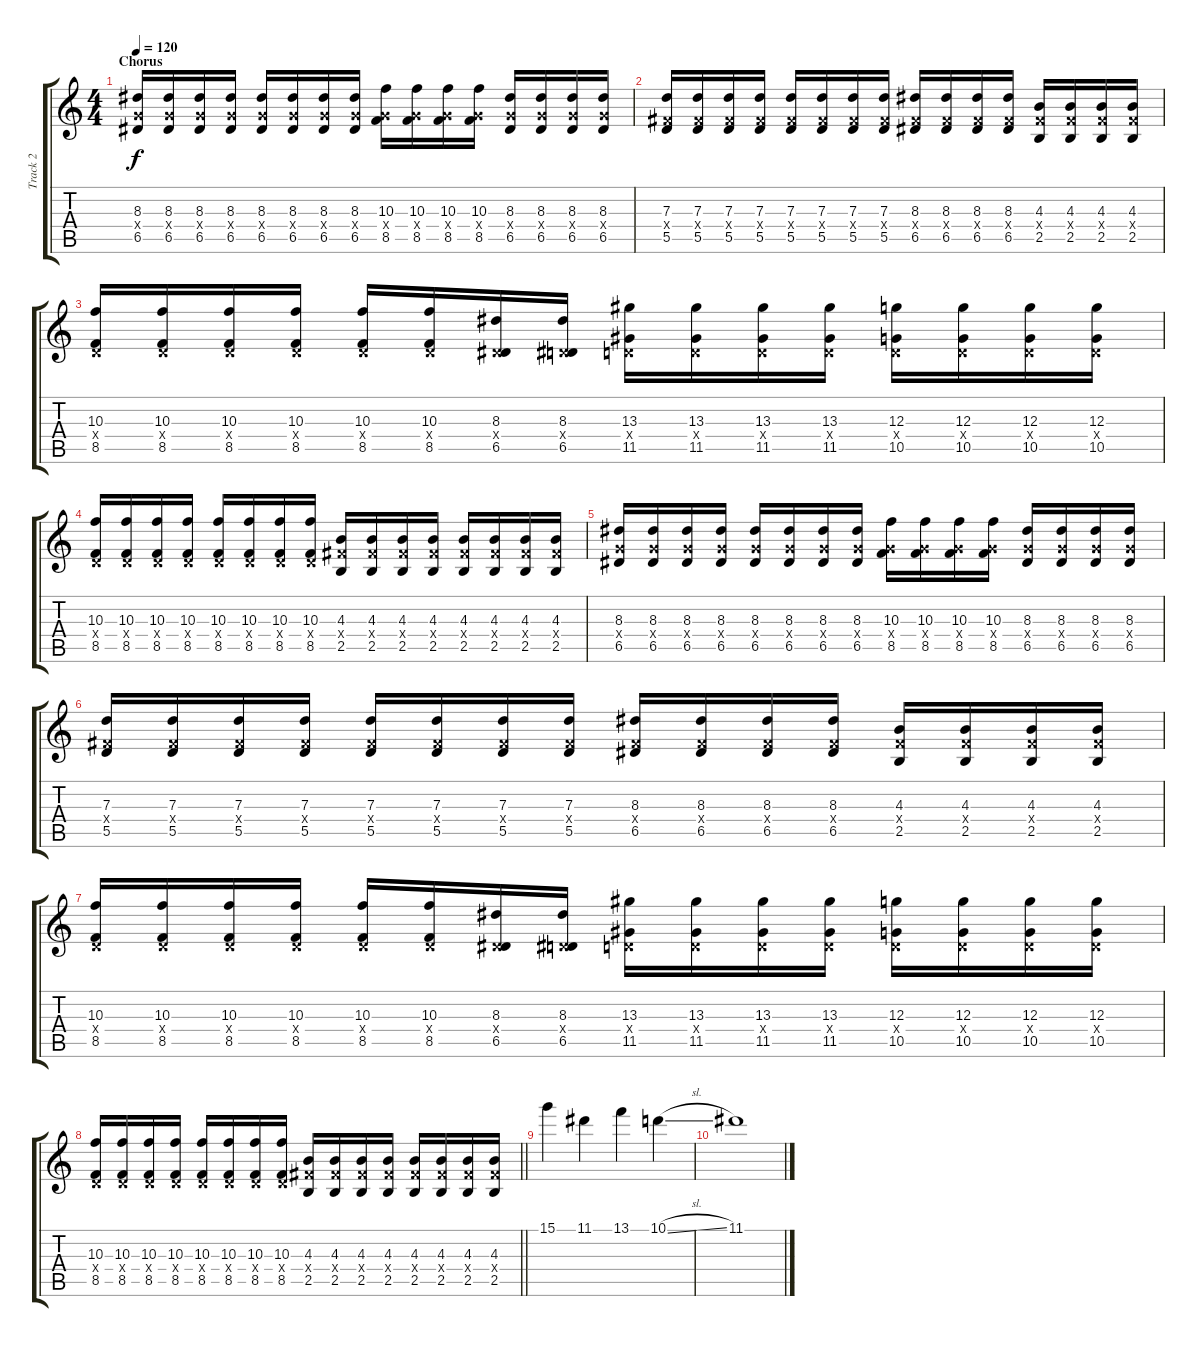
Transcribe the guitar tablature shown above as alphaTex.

\track ("Track 2" "Track 2") {instrument distortionguitar}
\staff {score tabs}
\tuning (E4 B3 G3 D3 A2 D2) {hide}
\ts (4 4)
\section ("" "Chorus ")
\tempo 120
\clef g2
\ks c
(8.3 5.4{x} 6.5).16{dy f} (8.3 5.4{x} 6.5).16 (8.3 5.4{x} 6.5).16 (8.3 5.4{x} 6.5).16 (8.3 5.4{x} 6.5).16 (8.3 5.4{x} 6.5).16 (8.3 5.4{x} 6.5).16 (8.3 5.4{x} 6.5).16 (10.3 5.4{x} 8.5).16 (10.3 5.4{x} 8.5).16 (10.3 5.4{x} 8.5).16 (10.3 5.4{x} 8.5).16 (8.3 5.4{x} 6.5).16 (8.3 5.4{x} 6.5).16 (8.3 5.4{x} 6.5).16 (8.3 5.4{x} 6.5).16 |
(7.3 4.4{x} 5.5).16 (7.3 4.4{x} 5.5).16 (7.3 4.4{x} 5.5).16 (7.3 4.4{x} 5.5).16 (7.3 4.4{x} 5.5).16 (7.3 4.4{x} 5.5).16 (7.3 4.4{x} 5.5).16 (7.3 4.4{x} 5.5).16 (8.3 4.4{x} 6.5).16 (8.3 4.4{x} 6.5).16 (8.3 4.4{x} 6.5).16 (8.3 4.4{x} 6.5).16 (4.3 4.4{x} 2.5).16 (4.3 4.4{x} 2.5).16 (4.3 4.4{x} 2.5).16 (4.3 4.4{x} 2.5).16 |
(10.3 0.4{x} 8.5).16 (10.3 0.4{x} 8.5).16 (10.3 0.4{x} 8.5).16 (10.3 0.4{x} 8.5).16 (10.3 0.4{x} 8.5).16 (10.3 0.4{x} 8.5).16 (8.3 0.4{x} 6.5).16 (8.3 0.4{x} 6.5).16 (13.3 0.4{x} 11.5).16 (13.3 0.4{x} 11.5).16 (13.3 0.4{x} 11.5).16 (13.3 0.4{x} 11.5).16 (12.3 0.4{x} 10.5).16 (12.3 0.4{x} 10.5).16 (12.3 0.4{x} 10.5).16 (12.3 0.4{x} 10.5).16 |
(10.3 0.4{x} 8.5).16 (10.3 0.4{x} 8.5).16 (10.3 0.4{x} 8.5).16 (10.3 0.4{x} 8.5).16 (10.3 0.4{x} 8.5).16 (10.3 0.4{x} 8.5).16 (10.3 0.4{x} 8.5).16 (10.3 0.4{x} 8.5).16 (4.3 4.4{x} 2.5).16 (4.3 4.4{x} 2.5).16 (4.3 4.4{x} 2.5).16 (4.3 4.4{x} 2.5).16 (4.3 4.4{x} 2.5).16 (4.3 4.4{x} 2.5).16 (4.3 4.4{x} 2.5).16 (4.3 4.4{x} 2.5).16 |
(8.3 5.4{x} 6.5).16 (8.3 5.4{x} 6.5).16 (8.3 5.4{x} 6.5).16 (8.3 5.4{x} 6.5).16 (8.3 5.4{x} 6.5).16 (8.3 5.4{x} 6.5).16 (8.3 5.4{x} 6.5).16 (8.3 5.4{x} 6.5).16 (10.3 5.4{x} 8.5).16 (10.3 5.4{x} 8.5).16 (10.3 5.4{x} 8.5).16 (10.3 5.4{x} 8.5).16 (8.3 5.4{x} 6.5).16 (8.3 5.4{x} 6.5).16 (8.3 5.4{x} 6.5).16 (8.3 5.4{x} 6.5).16 |
(7.3 4.4{x} 5.5).16 (7.3 4.4{x} 5.5).16 (7.3 4.4{x} 5.5).16 (7.3 4.4{x} 5.5).16 (7.3 4.4{x} 5.5).16 (7.3 4.4{x} 5.5).16 (7.3 4.4{x} 5.5).16 (7.3 4.4{x} 5.5).16 (8.3 4.4{x} 6.5).16 (8.3 4.4{x} 6.5).16 (8.3 4.4{x} 6.5).16 (8.3 4.4{x} 6.5).16 (4.3 4.4{x} 2.5).16 (4.3 4.4{x} 2.5).16 (4.3 4.4{x} 2.5).16 (4.3 4.4{x} 2.5).16 |
(10.3 0.4{x} 8.5).16 (10.3 0.4{x} 8.5).16 (10.3 0.4{x} 8.5).16 (10.3 0.4{x} 8.5).16 (10.3 0.4{x} 8.5).16 (10.3 0.4{x} 8.5).16 (8.3 0.4{x} 6.5).16 (8.3 0.4{x} 6.5).16 (13.3 0.4{x} 11.5).16 (13.3 0.4{x} 11.5).16 (13.3 0.4{x} 11.5).16 (13.3 0.4{x} 11.5).16 (12.3 0.4{x} 10.5).16 (12.3 0.4{x} 10.5).16 (12.3 0.4{x} 10.5).16 (12.3 0.4{x} 10.5).16 |
\barLineRight lightlight
(10.3 0.4{x} 8.5).16 (10.3 0.4{x} 8.5).16 (10.3 0.4{x} 8.5).16 (10.3 0.4{x} 8.5).16 (10.3 0.4{x} 8.5).16 (10.3 0.4{x} 8.5).16 (10.3 0.4{x} 8.5).16 (10.3 0.4{x} 8.5).16 (4.3 4.4{x} 2.5).16 (4.3 4.4{x} 2.5).16 (4.3 4.4{x} 2.5).16 (4.3 4.4{x} 2.5).16 (4.3 4.4{x} 2.5).16 (4.3 4.4{x} 2.5).16 (4.3 4.4{x} 2.5).16 (4.3 4.4{x} 2.5).16 |
15.1.4 11.1.4 13.1.4 10.1{sl}.4 |
11.1.1
